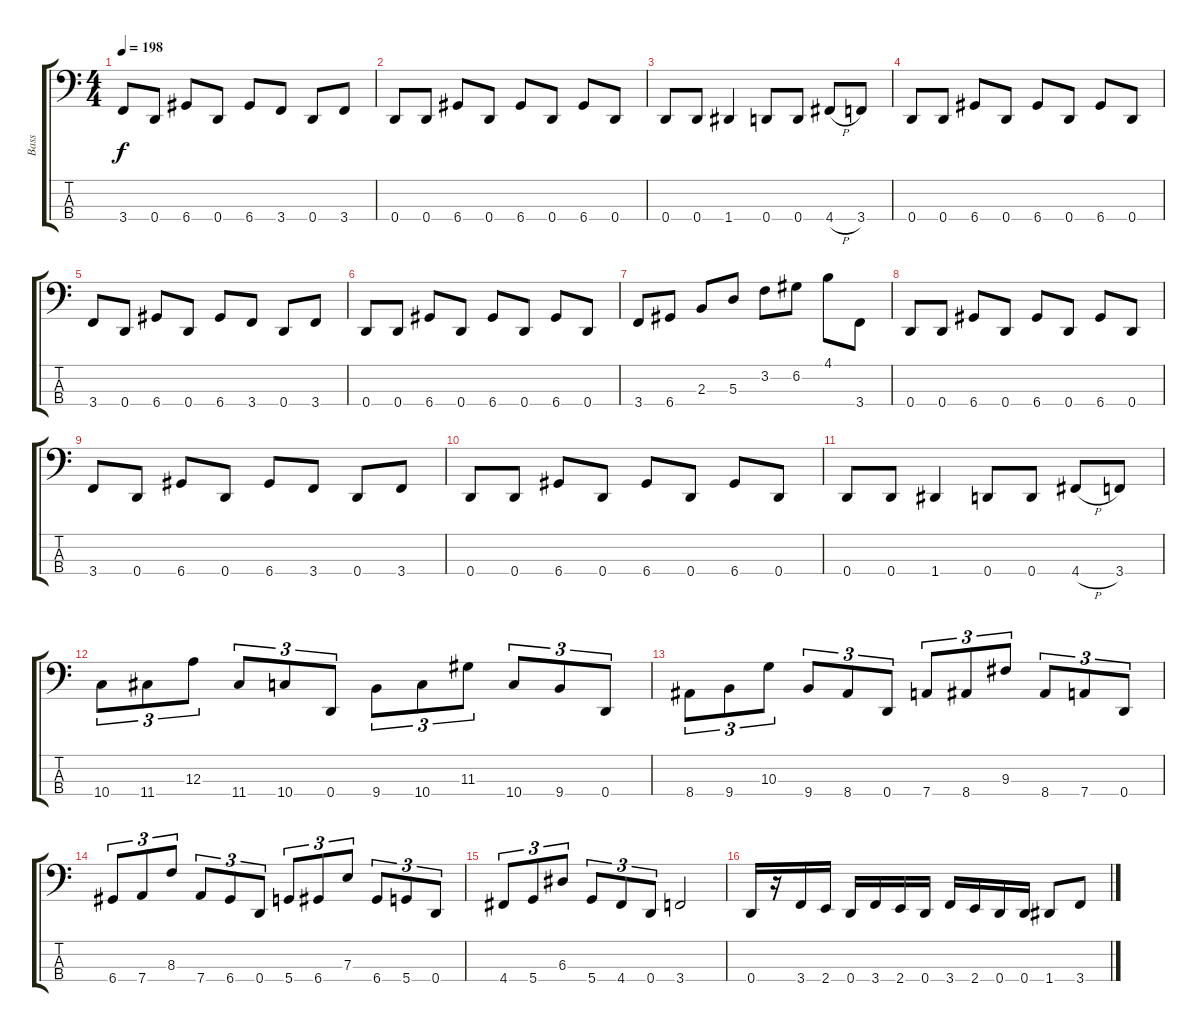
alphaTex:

\track ("Bass" "Bass") {instrument electricbasspick}
\staff {score tabs}
\tuning (G2 D2 A1 D1) {hide}
\ts (4 4)
\tempo 198
\clef f4
\ks c
3.4.8{dy f} 0.4.8 6.4.8 0.4.8 6.4.8 3.4.8 0.4.8 3.4.8 |
0.4.8 0.4.8 6.4.8 0.4.8 6.4.8 0.4.8 6.4.8 0.4.8 |
0.4.8 0.4.8 1.4.4 0.4.8 0.4.8 4.4{h}.8 3.4.8 |
0.4.8 0.4.8 6.4.8 0.4.8 6.4.8 0.4.8 6.4.8 0.4.8 |
3.4.8 0.4.8 6.4.8 0.4.8 6.4.8 3.4.8 0.4.8 3.4.8 |
0.4.8 0.4.8 6.4.8 0.4.8 6.4.8 0.4.8 6.4.8 0.4.8 |
3.4.8 6.4.8 2.3.8 5.3.8 3.2.8 6.2.8 4.1.8 3.4.8 |
0.4.8 0.4.8 6.4.8 0.4.8 6.4.8 0.4.8 6.4.8 0.4.8 |
3.4.8 0.4.8 6.4.8 0.4.8 6.4.8 3.4.8 0.4.8 3.4.8 |
0.4.8 0.4.8 6.4.8 0.4.8 6.4.8 0.4.8 6.4.8 0.4.8 |
0.4.8 0.4.8 1.4.4 0.4.8 0.4.8 4.4{h}.8 3.4.8 |
10.4.8{tu (3 2)} 11.4.8{tu (3 2)} 12.3.8{tu (3 2)} 11.4.8{tu (3 2)} 10.4.8{tu (3 2)} 0.4.8{tu (3 2)} 9.4.8{tu (3 2)} 10.4.8{tu (3 2)} 11.3.8{tu (3 2)} 10.4.8{tu (3 2)} 9.4.8{tu (3 2)} 0.4.8{tu (3 2)} |
8.4.8{tu (3 2)} 9.4.8{tu (3 2)} 10.3.8{tu (3 2)} 9.4.8{tu (3 2)} 8.4.8{tu (3 2)} 0.4.8{tu (3 2)} 7.4.8{tu (3 2)} 8.4.8{tu (3 2)} 9.3.8{tu (3 2)} 8.4.8{tu (3 2)} 7.4.8{tu (3 2)} 0.4.8{tu (3 2)} |
6.4.8{tu (3 2)} 7.4.8{tu (3 2)} 8.3.8{tu (3 2)} 7.4.8{tu (3 2)} 6.4.8{tu (3 2)} 0.4.8{tu (3 2)} 5.4.8{tu (3 2)} 6.4.8{tu (3 2)} 7.3.8{tu (3 2)} 6.4.8{tu (3 2)} 5.4.8{tu (3 2)} 0.4.8{tu (3 2)} |
4.4.8{tu (3 2)} 5.4.8{tu (3 2)} 6.3.8{tu (3 2)} 5.4.8{tu (3 2)} 4.4.8{tu (3 2)} 0.4.8{tu (3 2)} 3.4.2 |
0.4.16 r.16 3.4.16 2.4.16 0.4.16 3.4.16 2.4.16 0.4.16 3.4.16 2.4.16 0.4.16 0.4.16 1.4.8 3.4.8
